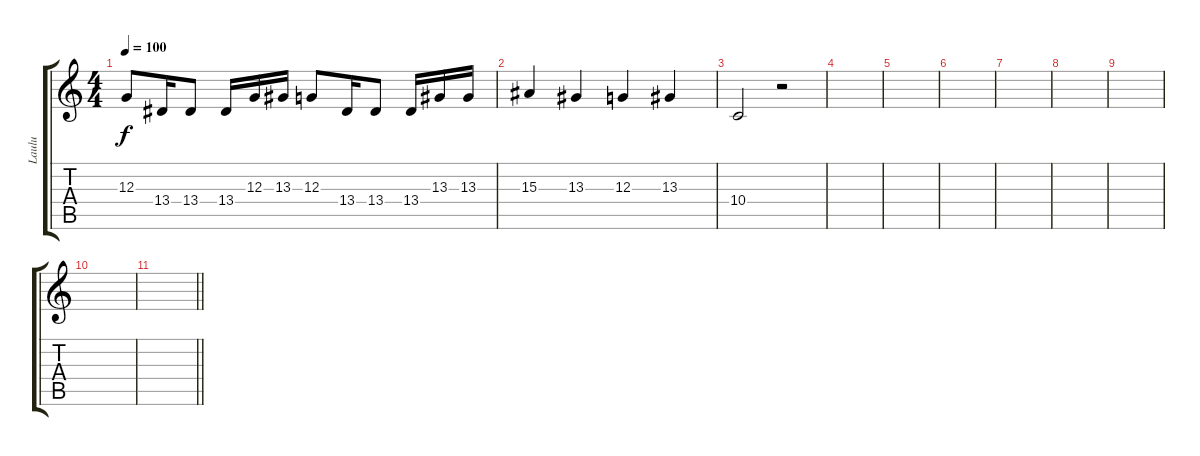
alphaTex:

\track ("Laulu" "Laulu") {instrument lead6voice}
\staff {score tabs}
\tuning (E4 B3 G3 D3 A2 E2) {hide}
\ts (4 4)
\tempo 100
\clef g2
\ks c
12.3.8{dy f} 13.4.16 13.4.8 13.4.16 12.3.16 13.3.16 12.3.8 13.4.16 13.4.8 13.4.16 13.3.16 13.3.16 |
15.3.4 13.3.4 12.3.4 13.3.4 |
10.4.2 r.2 |
|
|
|
|
|
|
|
\barLineRight lightlight
